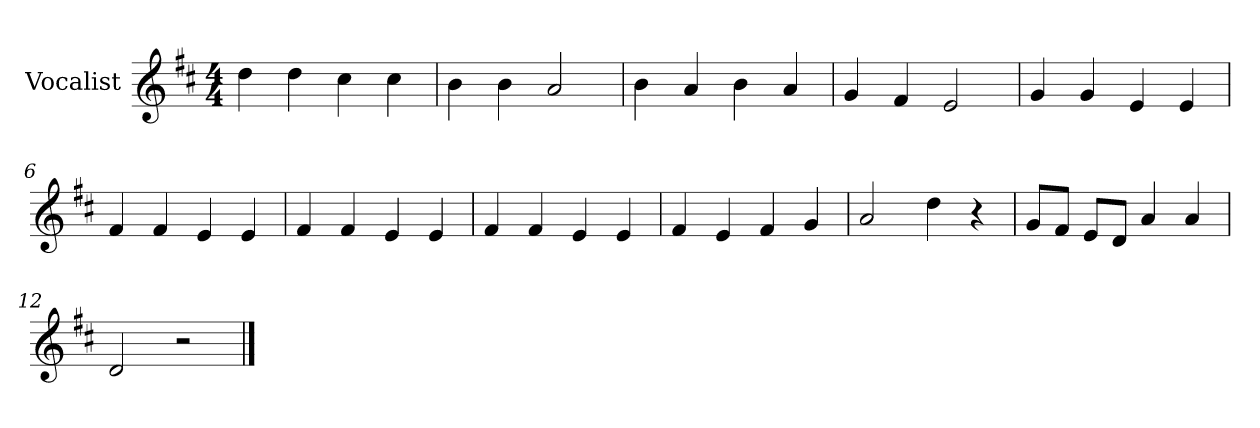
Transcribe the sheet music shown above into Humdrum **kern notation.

**kern
*part1
*staff1
*I"Vocalist
*k[f#c#]
*D:
*M4/4
=1
4dd
4dd
4cc#
4cc#
=2
4b
4b
2a
=3
4b
4a
4b
4a
=4
4g
4f#
2e
=5
4g
4g
4e
4e
=6
4f#
4f#
4e
4e
=7
4f#
4f#
4e
4e
=8
4f#
4f#
4e
4e
=9
4f#
4e
4f#
4g
=10
2a
4dd
4r
=11
8gL
8f#J
8eL
8dJ
4a
4a
=12
2d
2r
==
*-
